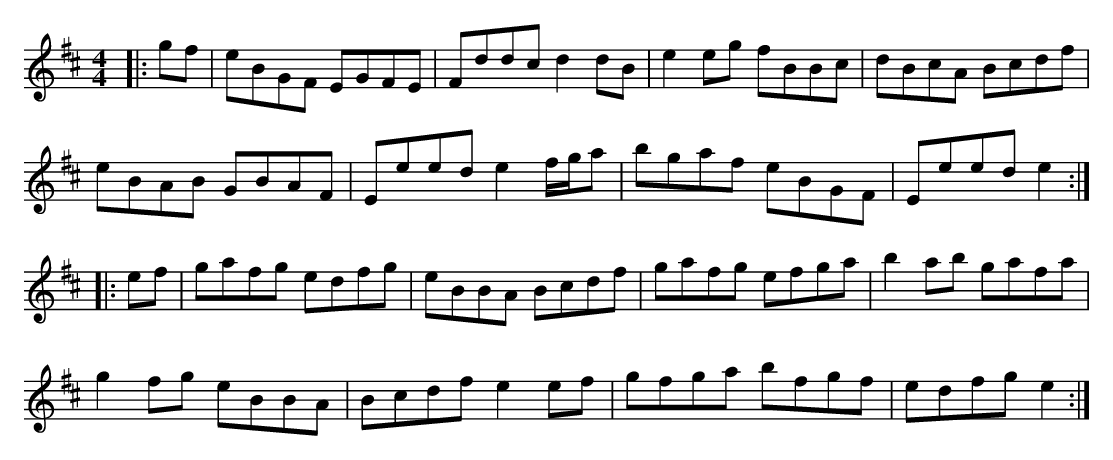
X:1
M:4/4
K:Edor
|:gf|eBGF EGFE|Fddc d2dB|e2eg fBBc|dBcA Bcdf|
eBAB GBAF|Eeed e2f/g/a|bgaf eBGF|Eeed e2:|
|:ef|gafg edfg|eBBA Bcdf|gafg efga|b2ab gafa|
g2fg eBBA|Bcdf e2ef|gfga bfgf|edfg e2:|
